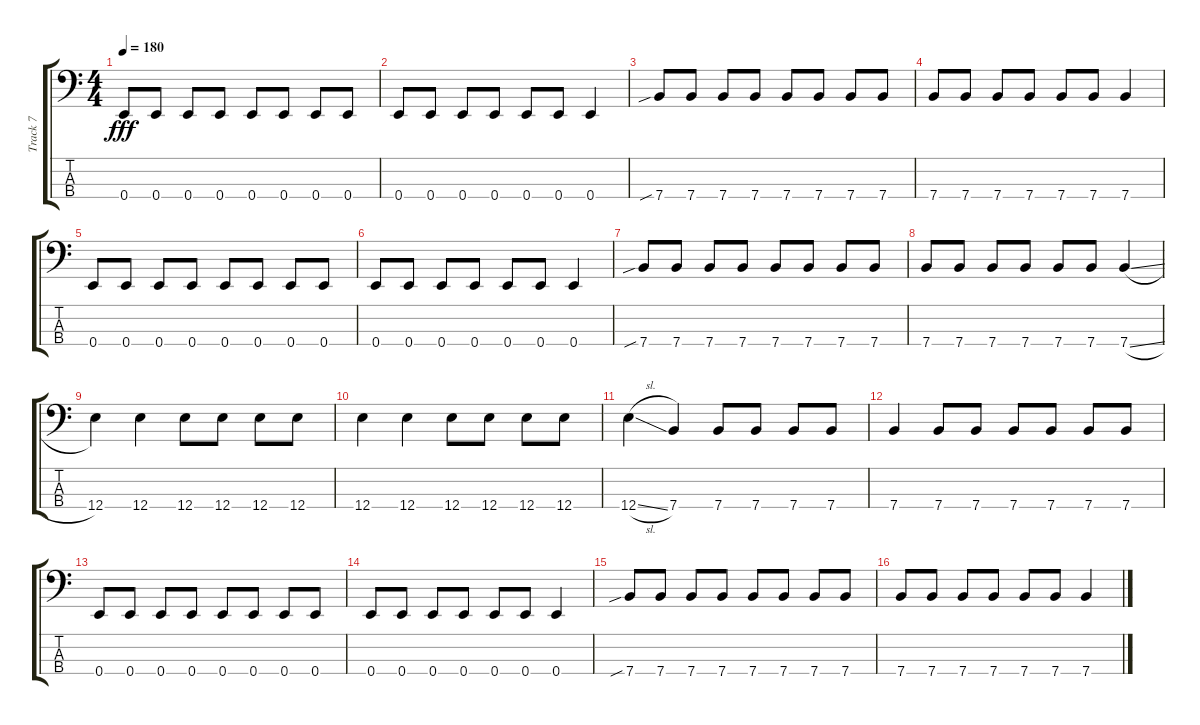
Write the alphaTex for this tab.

\track ("Track 7" "Track 7") {instrument electricbassfinger}
\staff {score tabs}
\tuning (G2 D2 A1 E1) {hide}
\ts (4 4)
\tempo 180
\clef f4
\ks c
0.4.8{dy fff} 0.4.8 0.4.8 0.4.8 0.4.8 0.4.8 0.4.8 0.4.8 |
0.4.8 0.4.8 0.4.8 0.4.8 0.4.8 0.4.8 0.4.4 |
7.4{sib}.8 7.4.8 7.4.8 7.4.8 7.4.8 7.4.8 7.4.8 7.4.8 |
7.4.8 7.4.8 7.4.8 7.4.8 7.4.8 7.4.8 7.4.4 |
0.4.8 0.4.8 0.4.8 0.4.8 0.4.8 0.4.8 0.4.8 0.4.8 |
0.4.8 0.4.8 0.4.8 0.4.8 0.4.8 0.4.8 0.4.4 |
7.4{sib}.8 7.4.8 7.4.8 7.4.8 7.4.8 7.4.8 7.4.8 7.4.8 |
7.4.8 7.4.8 7.4.8 7.4.8 7.4.8 7.4.8 7.4{sl}.4 |
12.4.4 12.4.4 12.4.8 12.4.8 12.4.8 12.4.8 |
12.4.4 12.4.4 12.4.8 12.4.8 12.4.8 12.4.8 |
12.4{sl}.4 7.4.4 7.4.8 7.4.8 7.4.8 7.4.8 |
7.4.4 7.4.8 7.4.8 7.4.8 7.4.8 7.4.8 7.4.8 |
0.4.8 0.4.8 0.4.8 0.4.8 0.4.8 0.4.8 0.4.8 0.4.8 |
0.4.8 0.4.8 0.4.8 0.4.8 0.4.8 0.4.8 0.4.4 |
7.4{sib}.8 7.4.8 7.4.8 7.4.8 7.4.8 7.4.8 7.4.8 7.4.8 |
7.4.8 7.4.8 7.4.8 7.4.8 7.4.8 7.4.8 7.4{sl}.4
